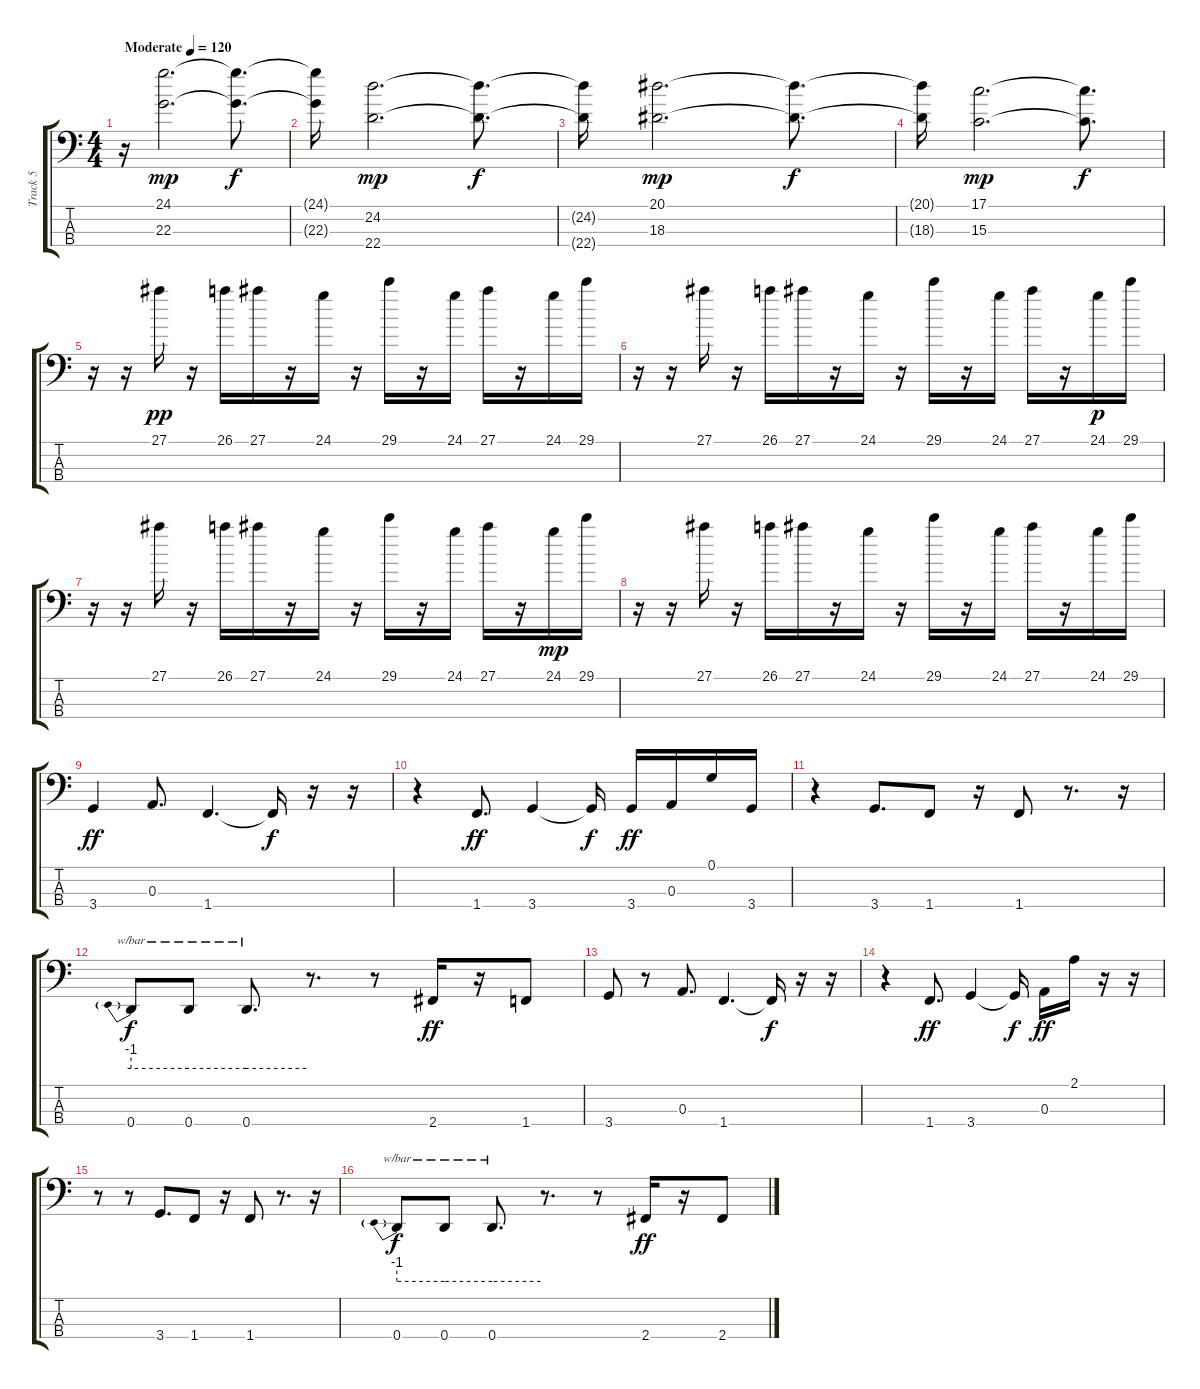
\track ("Track 5" "Track 5") {instrument electricbasspick}
\staff {score tabs}
\tuning (G2 D2 A1 E1) {hide}
\ts (4 4)
\tempo (120 "Moderate")
\clef f4
\ks c
r.16{dy mp instrument drawbarorgan} (24.1 22.3).2{d} (24.1{t} 22.3{t}).8{d dy f} |
(24.1{t} 22.3{t}).16 (24.2 22.4).2{d dy mp} (24.2{t} 22.4{t}).8{d dy f} |
(24.2{t} 22.4{t}).16 (20.1 18.3).2{d dy mp} (20.1{t} 18.3{t}).8{d dy f} |
(20.1{t} 18.3{t}).16 (17.1 15.3).2{d dy mp} (17.1{t} 15.3{t}).8{d dy f} |
r.16 r.16 27.1.16{dy pp} r.16 26.1.16 27.1.16 r.16 24.1.16 r.16 29.1.16 r.16 24.1.16 27.1.16 r.16 24.1.16 29.1.16 |
r.16 r.16 27.1.16 r.16 26.1.16 27.1.16 r.16 24.1.16 r.16 29.1.16 r.16 24.1.16 27.1.16 r.16 24.1.16{dy p} 29.1.16 |
r.16 r.16 27.1.16 r.16 26.1.16 27.1.16 r.16 24.1.16 r.16 29.1.16 r.16 24.1.16 27.1.16 r.16 24.1.16{dy mp} 29.1.16 |
r.16 r.16 27.1.16 r.16 26.1.16 27.1.16 r.16 24.1.16 r.16 29.1.16 r.16 24.1.16 27.1.16 r.16 24.1.16 29.1.16 |
3.4.4{dy ff instrument electricbasspick} 0.3.8{d} 1.4.4{d} 1.4{t}.16{dy f} r.16 r.16 |
r.4 1.4.8{d dy ff} 3.4.4 3.4{t}.16{dy f} 3.4.16{dy ff} 0.3.16 0.1.16 3.4.16 |
r.4 3.4.8{d} 1.4.8 r.16 1.4.8 r.8{d} r.16 |
0.4.8{tbe (predive default 0 -4 60 -4) dy f} 0.4.8{tbe (hold default 0 -4 60 -4)} 0.4.8{d tbe (hold default 0 -4 60 -4)} r.8{d} r.8 2.4.16{dy ff} r.16 1.4.8 |
3.4.8 r.8 0.3.8{d} 1.4.4{d} 1.4{t}.16{dy f} r.16 r.16 |
r.4 1.4.8{d dy ff} 3.4.4 3.4{t}.16{dy f} 0.3.16{dy ff} 2.1.16 r.16 r.16 |
r.8 r.8 3.4.8{d} 1.4.8 r.16 1.4.8 r.8{d} r.16 |
0.4.8{tbe (predive default 0 -4 60 -4) dy f} 0.4.8{tbe (hold default 0 -4 60 -4)} 0.4.8{d tbe (hold default 0 -4 60 -4)} r.8{d} r.8 2.4.16{dy ff} r.16 2.4.8
